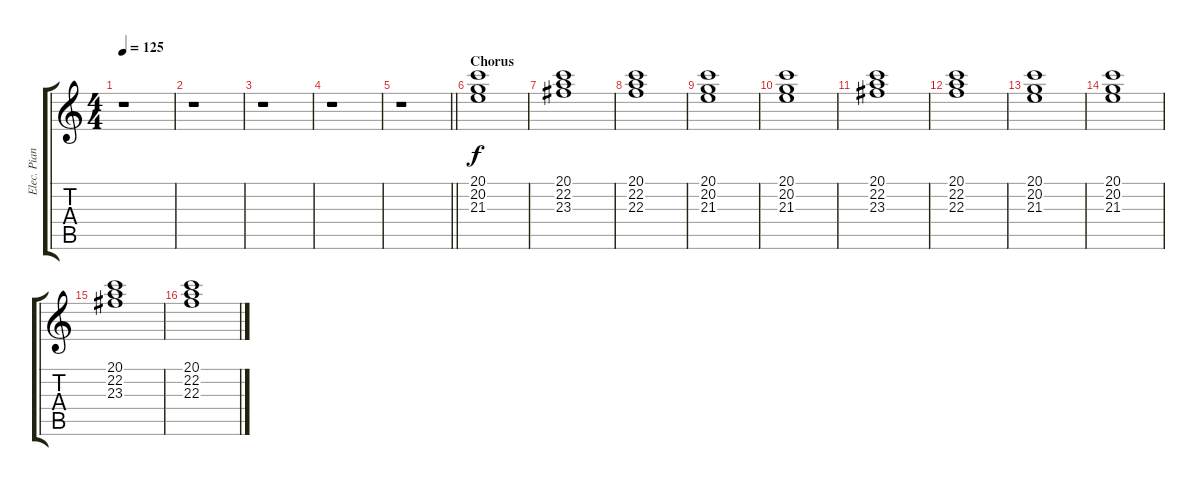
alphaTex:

\track ("Elec. Piano Treble Clef" "Elec. Pian") {instrument rockorgan}
\staff {score tabs}
\tuning (E4 B3 G3 D3 A2 E2) {hide}
\ts (4 4)
\tempo 125
\clef g2
\ks c
r.1{dy f} |
r.1 |
r.1 |
r.1 |
\barLineRight lightlight
r.1 |
\section ("" "Chorus")
(20.1 20.2 21.3).1{volume 8 instrument rockorgan} |
(20.1 22.2 23.3).1 |
(20.1 22.2 22.3).1 |
(20.1 20.2 21.3).1 |
(20.1 20.2 21.3).1 |
(20.1 22.2 23.3).1 |
(20.1 22.2 22.3).1 |
(20.1 20.2 21.3).1 |
(20.1 20.2 21.3).1 |
(20.1 22.2 23.3).1 |
(20.1 22.2 22.3).1
